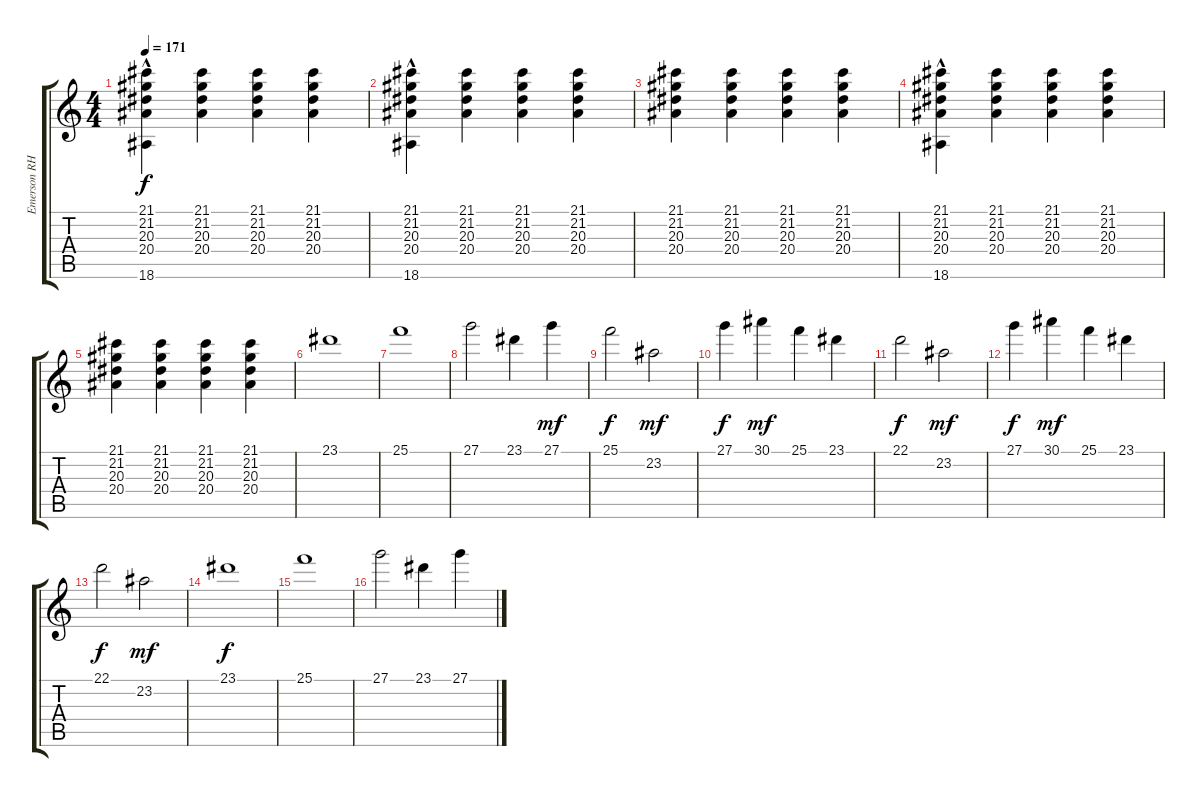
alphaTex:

\track ("Emerson RH" "Emerson RH") {instrument rockorgan}
\staff {score tabs}
\tuning (E4 B3 G3 D3 A2 E2) {hide}
\ts (4 4)
\tempo 171
\clef g2
\ks c
(21.1{hac} 21.2{hac} 20.3{hac} 20.4{hac} 18.6{hac}).4{dy f} (21.1 21.2 20.3 20.4).4 (21.1 21.2 20.3 20.4).4 (21.1 21.2 20.3 20.4).4 |
(21.1{hac} 21.2{hac} 20.3{hac} 20.4{hac} 18.6).4 (21.1 21.2 20.3 20.4).4 (21.1 21.2 20.3 20.4).4 (21.1 21.2 20.3 20.4).4 |
(21.1 21.2 20.3 20.4).4 (21.1 21.2 20.3 20.4).4 (21.1 21.2 20.3 20.4).4 (21.1 21.2 20.3 20.4).4 |
(21.1{hac} 21.2{hac} 20.3{hac} 20.4{hac} 18.6).4 (21.1 21.2 20.3 20.4).4 (21.1 21.2 20.3 20.4).4 (21.1 21.2 20.3 20.4).4 |
(21.1 21.2 20.3 20.4).4 (21.1 21.2 20.3 20.4).4 (21.1 21.2 20.3 20.4).4 (21.1 21.2 20.3 20.4).4 |
23.1.1 |
25.1.1 |
27.1.2 23.1.4 27.1.4{dy mf} |
25.1.2{dy f} 23.2.2{dy mf} |
27.1.4{dy f} 30.1.4{dy mf} 25.1.4 23.1.4 |
22.1.2{dy f} 23.2.2{dy mf} |
27.1.4{dy f} 30.1.4{dy mf} 25.1.4 23.1.4 |
22.1.2{dy f} 23.2.2{dy mf} |
23.1.1{dy f} |
25.1.1 |
27.1.2 23.1.4 27.1.4
